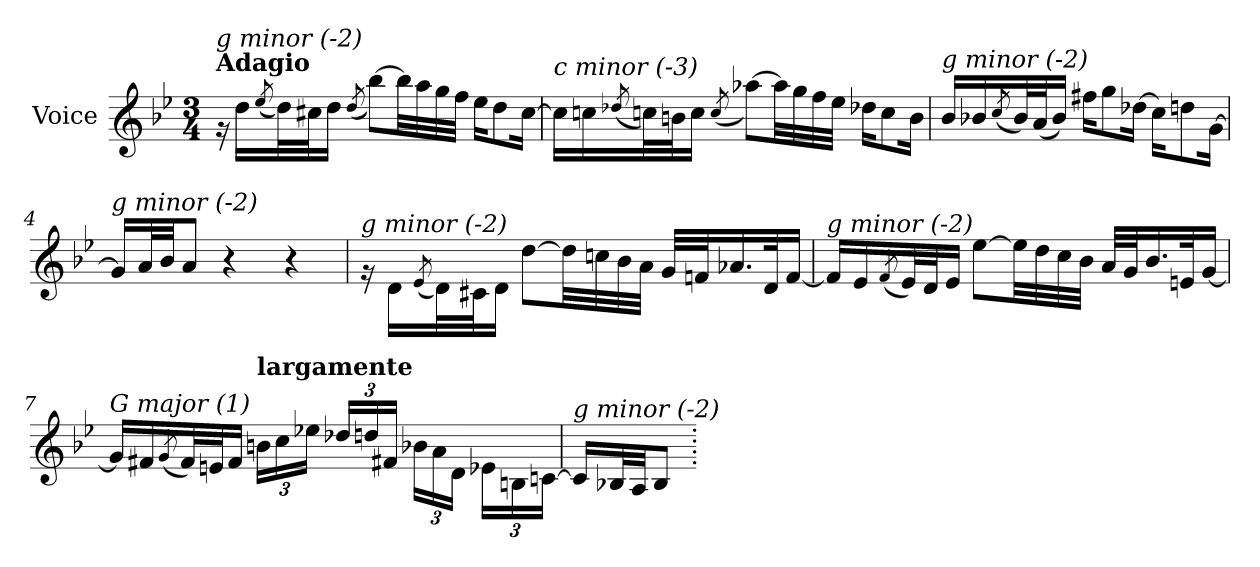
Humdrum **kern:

**kern
*part1
*staff1
*I"Voice
*I'V
*clefG2
*k[b-e-]
*M3/4
=1
!LO:TX:a:B:t=Adagio
!LO:TX:i:t=g minor (-2)
16rg
16dd\LL
(<8qee-/
32dd\L)
32cc#X\J
16dd\JJ
(<8qdd/
[8bb-\L)
32bb-\LL]
32aa\
32gg\
32ff\JJJ
16ee-\KL
8dd\
[16cc#\Jk
=2
!LO:TX:i:t=c minor (-3)
16cc#\LL]
16ccn\
(<8qdd-Xi/
32ccn\L)
32bn\J
16cc\JJ
(<8qcc/
[8aa-X\L)
32aa-\LL]
32gg\
32ff\
32ee-\JJJ
16dd-X\KL
8cc\
16b\Jk
!!LO:LB:g=z
=3
!LO:TX:i:t=g minor (-2)
16b-/LL
16b-X/
(<8qcc/
32b-/L)
(<32a/J
16b-/JJ)
16ff#X\KL
8gg\
[16dd-Xi\Jk
16cc#\KL]
8ddn\
[16g\Jk
=4
!LO:TX:i:t=g minor (-2)
16g/LL]
32a/L
32b-/JJ
8a/J
4r
4r
=5
!LO:TX:i:t=g minor (-2)
16rg
16d\LL
(<8qe-/
32d\L)
32c#Xj\J
16d\JJ
[8dd\L
32dd\LL]
32ccn\
32b-\
32a\JJJ
32g/LLL
32fn/J
16.a-X/
32d/K
[16f/JJ
!!LO:LB:g=z
=6
!LO:TX:i:t=g minor (-2)
16f/LL]
16e-/
(<8qf/
32e-/L)
32d/J
16e-/JJ
[8ee-\L
32ee-\LL]
32dd\
32cc\
32b-\JJJ
32a/LLL
32g/J
16.b-/
32en/K
[16g/JJ
!!LO:LB:g=z
=7
!LO:TX:i:t=G major (1)
16g/LL]
16f#X/
(<8qg/
32f#/L)
32en/J
16f#/JJ
*Xbrackettup
!LO:TX:a:B:t=largamente
24bn\LL
24cc\
24ee-X\JJ
24dd-Xi/LL
24dd/
24f#X/JJ
24b-X\LL
24a\
24d\JJ
24e-X\LL
24Bn\
[24cn\JJ
=8
!LO:TX:i:t=g minor (-2)
16c/LL]
32B-X/L
32A/JJ
8B-/J
=.
*-
